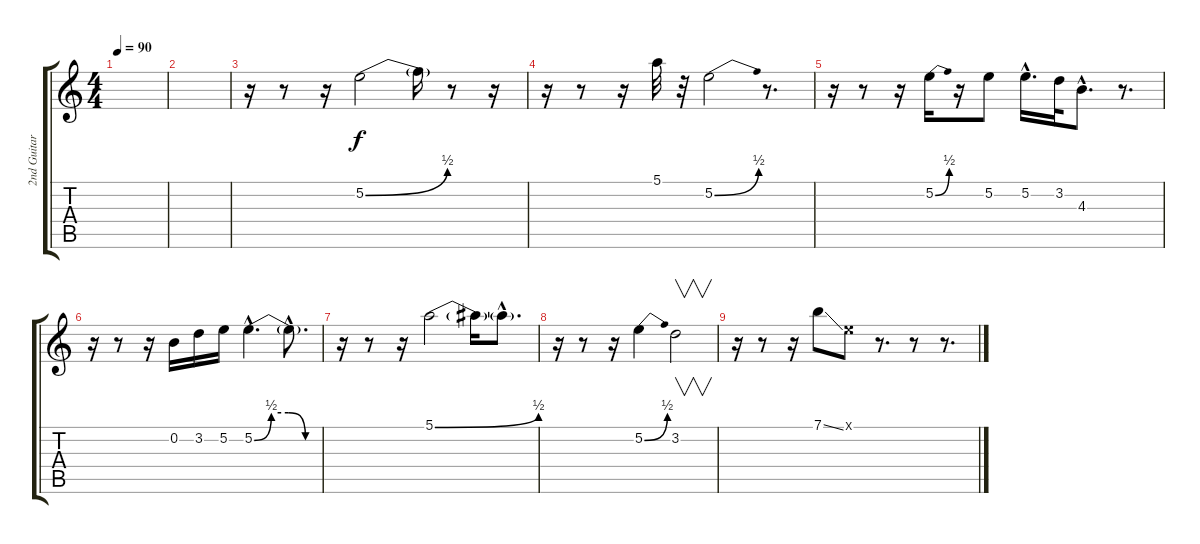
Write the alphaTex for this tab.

\track ("2nd Guitar" "2nd Guitar") {instrument distortionguitar}
\staff {score tabs}
\tuning (E4 B3 G3 D3 A2 E2) {hide}
\ts (4 4)
\tempo 90
\clef g2
\ks c
|
|
r.16 r.8 r.16 5.2{be (bend 0 0 60 2)}.2 5.2{t}.16 r.8 r.16 |
r.16 r.8 r.16 5.1.32 r.32 5.2{be (bend 0 0 60 2)}.2 r.8{d} |
r.16 r.8 r.16 5.2{be (bend 0 0 60 2)}.16 r.16 5.2.8 5.2{hac}.16{d} 3.2.32 4.3{hac}.8{d} r.8{d} |
r.16 r.8 r.16 0.2.16 3.2.16 5.2.16 5.2{be (custom 0 0 15 2 30 2 45 0 60 0) hac}.4{d} 5.2{hac t}.8{d} |
r.16 r.8 r.16 5.1{be (bend 0 0 60 2)}.2 5.1{t}.16 5.1{hac t}.8{d} |
r.16 r.8 r.16 5.2{be (bend 0 0 60 2)}.4 3.2.2{v} |
r.16 r.8 r.16 7.1{ss}.8 0.1{x}.8 r.8{d} r.8 r.8{d}
